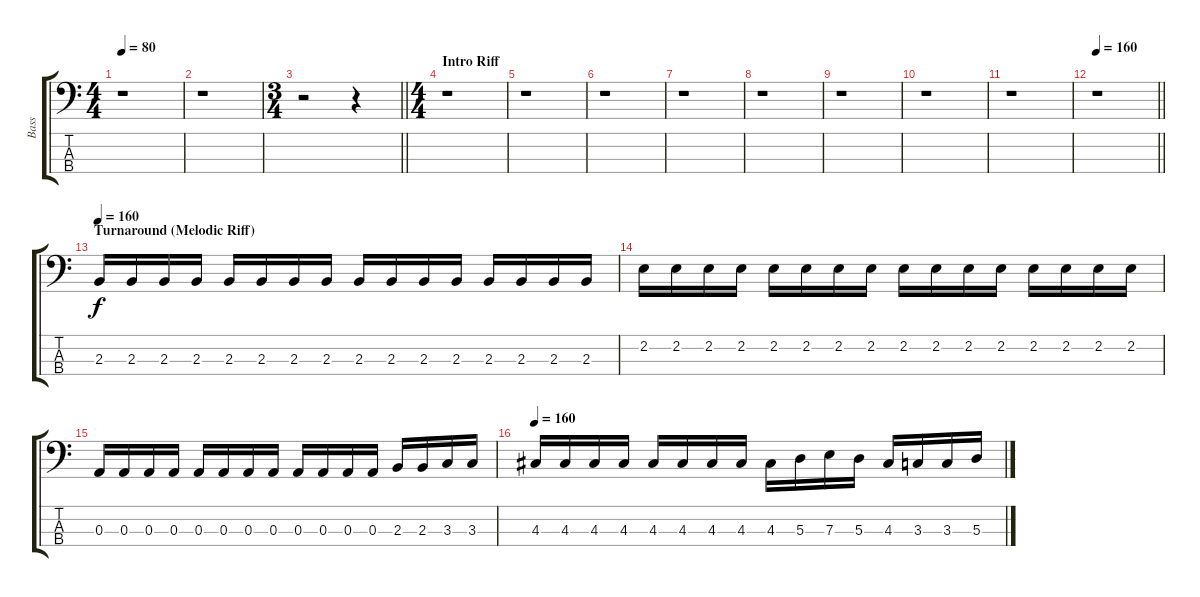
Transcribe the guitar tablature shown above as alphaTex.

\track ("Bass" "Bass") {instrument electricbassfinger}
\staff {score tabs}
\tuning (G2 D2 A1 E1) {hide}
\ts (4 4)
\tempo 80
\clef f4
\ks c
r.1{dy f} |
r.1 |
\ts (3 4)
\barLineRight lightlight
r.2 r.4 |
\ts (4 4)
\section ("" "Intro Riff")
r.1 |
r.1 |
r.1 |
r.1 |
r.1 |
r.1 |
r.1 |
r.1 |
\tempo 160
\barLineRight lightlight
r.1 |
\section ("" "Turnaround (Melodic Riff)")
\tempo 160
2.3.16 2.3.16 2.3.16 2.3.16 2.3.16 2.3.16 2.3.16 2.3.16 2.3.16 2.3.16 2.3.16 2.3.16 2.3.16 2.3.16 2.3.16 2.3.16 |
2.2.16 2.2.16 2.2.16 2.2.16 2.2.16 2.2.16 2.2.16 2.2.16 2.2.16 2.2.16 2.2.16 2.2.16 2.2.16 2.2.16 2.2.16 2.2.16 |
0.3.16 0.3.16 0.3.16 0.3.16 0.3.16 0.3.16 0.3.16 0.3.16 0.3.16 0.3.16 0.3.16 0.3.16 2.3.16 2.3.16 3.3.16 3.3.16 |
\tempo 160
4.3.16 4.3.16 4.3.16 4.3.16 4.3.16 4.3.16 4.3.16 4.3.16 4.3.16 5.3.16 7.3.16 5.3.16 4.3.16 3.3.16 3.3.16 5.3.16
